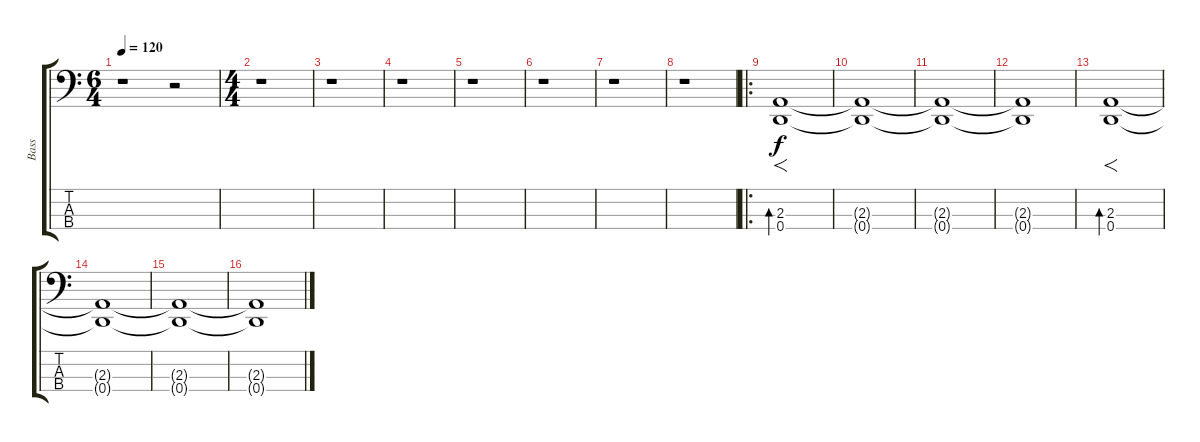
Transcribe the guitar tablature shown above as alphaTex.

\track ("Bass" "Bass") {instrument electricbassfinger}
\staff {score tabs}
\tuning (F2 C2 G1 D1) {hide}
\ts (6 4)
\tempo 120
\clef f4
\ks c
r.1{dy f instrument electricbassfinger} r.2 |
\ts (4 4)
r.1 |
r.1 |
r.1 |
r.1 |
r.1 |
r.1 |
r.1 |
\ro
(2.3 0.4).1{f bd 480} |
(2.3{t} 0.4{t}).1 |
(2.3{t} 0.4{t}).1 |
(2.3{t} 0.4{t}).1 |
(2.3 0.4).1{f bd 480} |
(2.3{t} 0.4{t}).1 |
(2.3{t} 0.4{t}).1 |
(2.3{t} 0.4{t}).1
